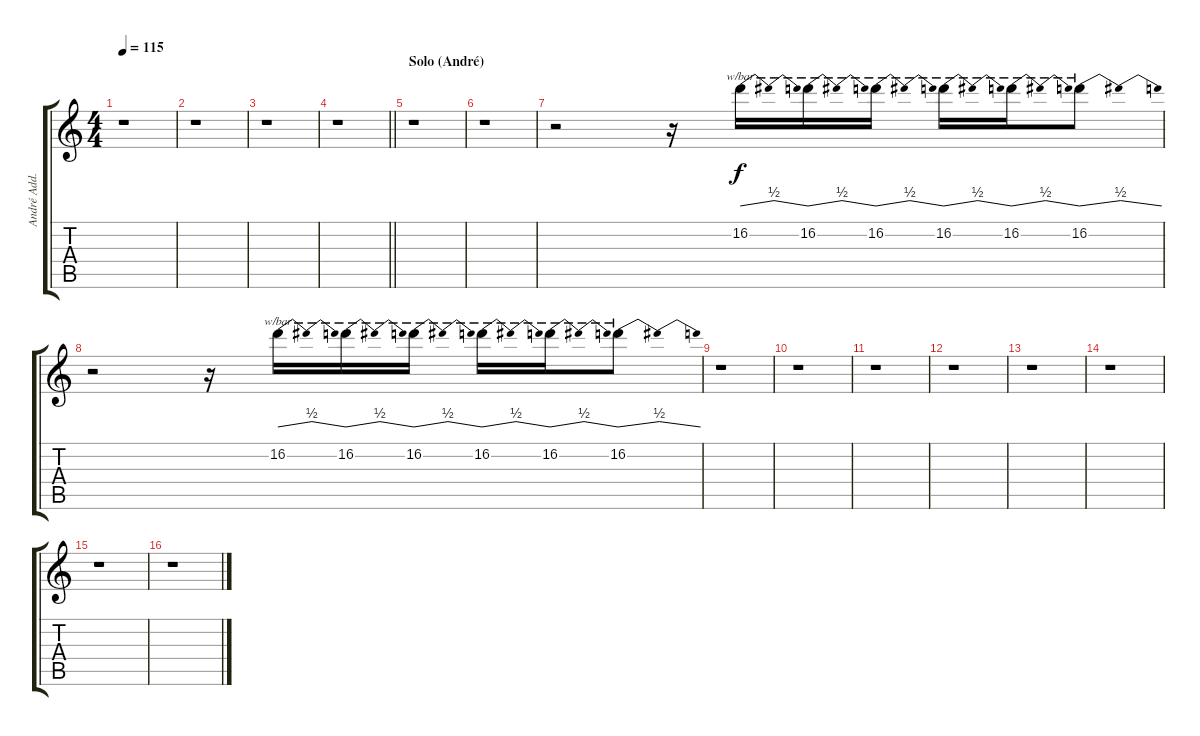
\track ("André Add. (2)" "André Add.") {instrument distortionguitar}
\staff {score tabs}
\tuning (Eb4 Bb3 Gb3 Db3 Ab2 Eb2) {hide}
\ts (4 4)
\tempo 115
\clef g2
\ks c
r.1{dy f} |
r.1 |
r.1 |
\barLineRight lightlight
r.1 |
\section ("" "Solo (André)")
r.1{volume 9 instrument distortionguitar} |
r.1 |
r.2 r.16 16.2.16{tbe (dip default 0 0 45 2 60 0)} 16.2.16{tbe (dip default 0 0 45 2 60 0)} 16.2.16{tbe (dip default 0 0 45 2 60 0)} 16.2.16{tbe (dip default 0 0 45 2 60 0)} 16.2.16{tbe (dip default 0 0 45 2 60 0)} 16.2.8{tbe (dip default 0 0 45 2 60 0)} |
r.2 r.16 16.2.16{tbe (dip default 0 0 45 2 60 0)} 16.2.16{tbe (dip default 0 0 45 2 60 0)} 16.2.16{tbe (dip default 0 0 45 2 60 0)} 16.2.16{tbe (dip default 0 0 45 2 60 0)} 16.2.16{tbe (dip default 0 0 45 2 60 0)} 16.2.8{tbe (dip default 0 0 45 2 60 0)} |
r.1 |
r.1 |
r.1 |
r.1 |
r.1 |
r.1 |
r.1 |
r.1
